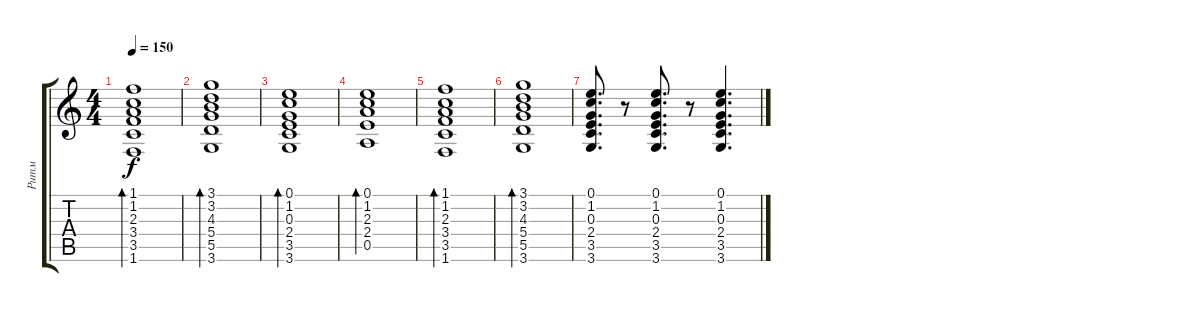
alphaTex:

\track ("Ритм" "Ритм") {instrument acousticguitarnylon}
\staff {score tabs}
\tuning (E4 B3 G3 D3 A2 E2) {hide}
\ts (4 4)
\tempo 150
\clef g2
\ks c
(1.1 1.2 2.3 3.4 3.5 1.6).1{bd 240 dy f} |
(3.1 3.2 4.3 5.4 5.5 3.6).1{bd 240} |
(0.1 1.2 0.3 2.4 3.5 3.6).1{bd 240} |
(0.1 1.2 2.3 2.4 0.5).1{bd 240} |
(1.1 1.2 2.3 3.4 3.5 1.6).1{bd 240} |
(3.1 3.2 4.3 5.4 5.5 3.6).1{bd 240} |
(0.1 1.2 0.3 2.4 3.5 3.6).8{d} r.8 (0.1 1.2 0.3 2.4 3.5 3.6).8{d} r.8 (0.1 1.2 0.3 2.4 3.5 3.6).4{d}
